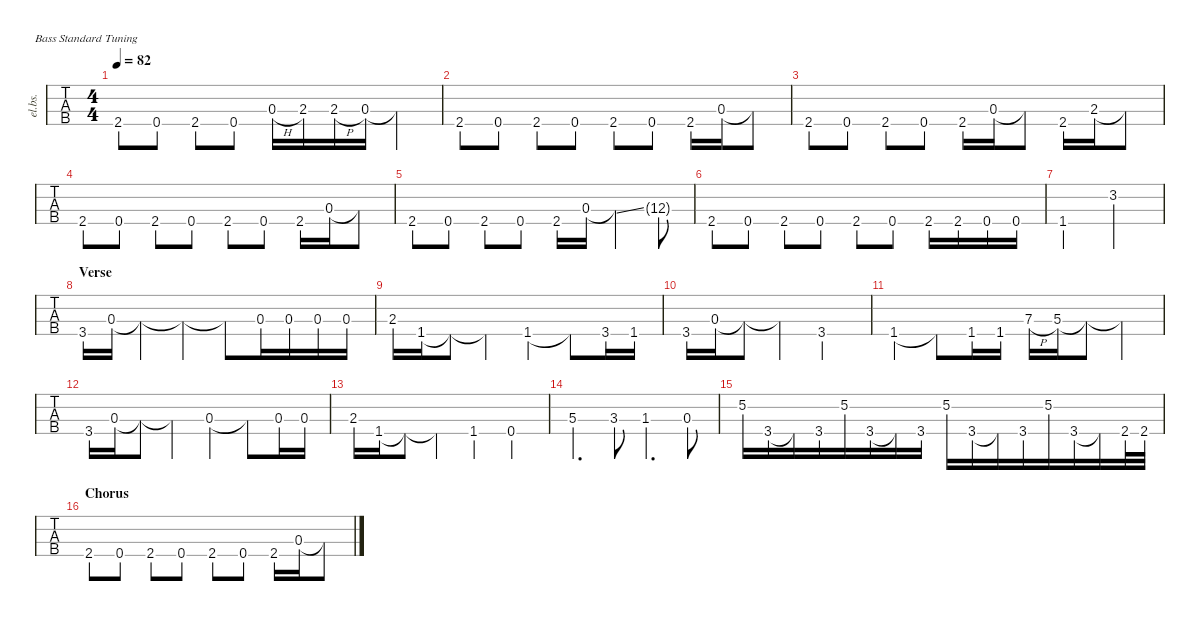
\defaultSystemsLayout 2
\hideDynamics
\bracketExtendMode nobrackets
\otherSystemsTrackNameOrientation horizontal
\track ("Bass" "el.bs.") {instrument synthbass1}
\staff {tabs}
\tuning (G2 D2 A1 E1)
\ts (4 4)
\tempo 82
\clef f4
\ks g
2.4{st}.8{dy mf} 0.4{st}.8 2.4{st}.8 0.4{st}.8 0.3{h}.16 2.3.16 2.3{h}.16 0.3.16 0.3{t}.4 |
2.4{st}.8 0.4{st}.8 2.4{st}.8 0.4{st}.8 2.4{st}.8 0.4{st}.8 2.4.16 0.3.16 0.3{t}.8 |
2.4{st}.8 0.4{st}.8 2.4{st}.8 0.4{st}.8 2.4.16 0.3.16 0.3{t}.8 2.4.16 2.3.16 2.3{t}.8 |
2.4{st}.8 0.4{st}.8 2.4{st}.8 0.4{st}.8 2.4{st}.8 0.4{st}.8 2.4.16 0.3.16 0.3{t}.8 |
2.4{st}.8 0.4{st}.8 2.4{st}.8 0.4{st}.8 2.4.16 0.3.16 0.3{ss t}.4 12.3{g}.8 |
2.4{st}.8 0.4{st}.8 2.4{st}.8 0.4{st}.8 2.4{st}.8 0.4{st}.8 2.4.16 2.4.16 0.4.16 0.4.16 |
1.4.2 3.2.2 |
\beaming (8 4 4)
\section ("" "Verse")
3.4.16{dy f} 0.3.16 0.3{t}.4 0.3{t}.4 0.3{t}.8 0.3.16 0.3.16 0.3.16 0.3.16 |
2.3.16 1.4.16 1.4{t}.8 1.4{t}.4 1.4.4 1.4{t}.8 3.4.16 1.4.16 |
3.4.16 0.3.16 0.3{t}.8 0.3{t}.4 3.4.2 |
1.4.4 1.4{t}.8 1.4.16 1.4.16 7.3{h}.16 5.3.16 5.3{t}.8 5.3{t}.4 |
3.4.16 0.3.16 0.3{t}.8 0.3{t}.4 0.3.4 0.3{t}.8 0.3.16 0.3.16 |
2.3.16 1.4.16 1.4{t}.8 1.4{t}.4 1.4.4 0.4.4 |
5.3.4{d} 3.3.8 1.3.4{d} 0.3.8 |
5.2.16 3.4.16 3.4{t}.16 3.4.16 5.2.16 3.4.16 3.4{t}.16 3.4.16 5.2.16 3.4.16 3.4{t}.16 3.4.16 5.2.16 3.4.16 3.4{t}.16 2.4.32 2.4.32 |
\beaming (8 2 2 2 2)
\section ("" "Chorus")
2.4{st}.8{dy mf} 0.4{st}.8 2.4{st}.8 0.4{st}.8 2.4{st}.8 0.4{st}.8 2.4.16 0.3.16 0.3{t}.8
